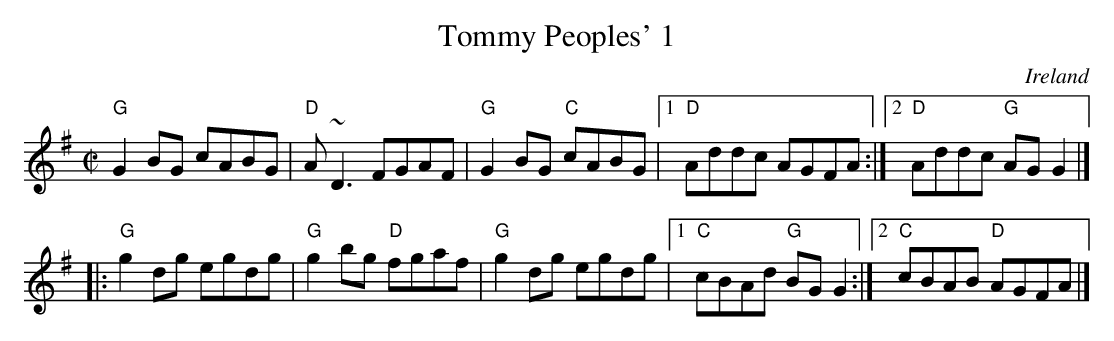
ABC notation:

X:1
T:Tommy Peoples' 1
O:Ireland
M:C|
L:1/8
K:G
"G"G2BG cABG|"D"A~D3 FGAF|"G"G2BG "C"cABG|[1 "D"Addc AGFA:|[2 "D"Addc "G"AGG2|]
|:"G"g2dg egdg|"G"g2bg "D"fgaf|"G"g2dg egdg|[1 "C"cBAd "G"BGG2:|[2 "C"cBAB "D"AGFA|]
